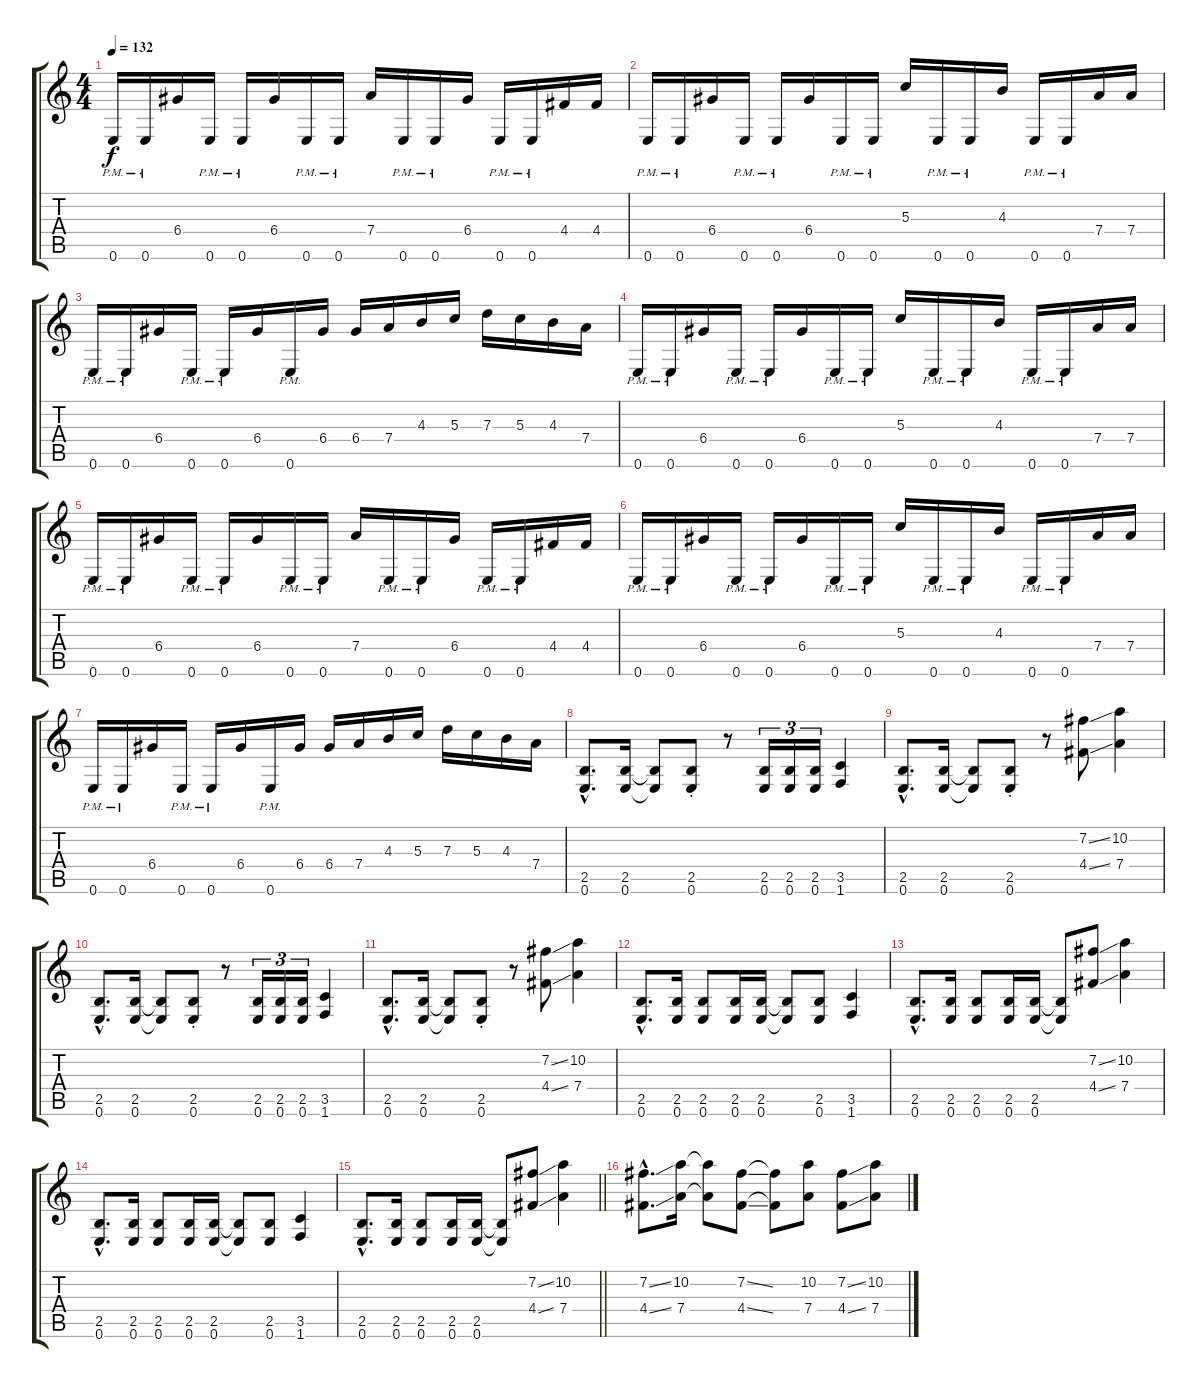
\track "" {instrument distortionguitar}
\staff {score tabs}
\tuning (E4 B3 G3 D3 A2 E2) {hide}
\ts (4 4)
\tempo 132
\clef g2
\ks c
0.6{pm}.16{dy f} 0.6{pm}.16 6.4.16 0.6{pm}.16 0.6{pm}.16 6.4.16 0.6{pm}.16 0.6{pm}.16 7.4.16 0.6{pm}.16 0.6{pm}.16 6.4.16 0.6{pm}.16 0.6{pm}.16 4.4.16 4.4.16 |
0.6{pm}.16 0.6{pm}.16 6.4.16 0.6{pm}.16 0.6{pm}.16 6.4.16 0.6{pm}.16 0.6{pm}.16 5.3.16 0.6{pm}.16 0.6{pm}.16 4.3.16 0.6{pm}.16 0.6{pm}.16 7.4.16 7.4.16 |
0.6{pm}.16 0.6{pm}.16 6.4.16 0.6{pm}.16 0.6{pm}.16 6.4.16 0.6{pm}.16 6.4.16 6.4.16 7.4.16 4.3.16 5.3.16 7.3.16 5.3.16 4.3.16 7.4.16 |
0.6{pm}.16 0.6{pm}.16 6.4.16 0.6{pm}.16 0.6{pm}.16 6.4.16 0.6{pm}.16 0.6{pm}.16 5.3.16 0.6{pm}.16 0.6{pm}.16 4.3.16 0.6{pm}.16 0.6{pm}.16 7.4.16 7.4.16 |
0.6{pm}.16 0.6{pm}.16 6.4.16 0.6{pm}.16 0.6{pm}.16 6.4.16 0.6{pm}.16 0.6{pm}.16 7.4.16 0.6{pm}.16 0.6{pm}.16 6.4.16 0.6{pm}.16 0.6{pm}.16 4.4.16 4.4.16 |
0.6{pm}.16 0.6{pm}.16 6.4.16 0.6{pm}.16 0.6{pm}.16 6.4.16 0.6{pm}.16 0.6{pm}.16 5.3.16 0.6{pm}.16 0.6{pm}.16 4.3.16 0.6{pm}.16 0.6{pm}.16 7.4.16 7.4.16 |
0.6{pm}.16 0.6{pm}.16 6.4.16 0.6{pm}.16 0.6{pm}.16 6.4.16 0.6{pm}.16 6.4.16 6.4.16 7.4.16 4.3.16 5.3.16 7.3.16 5.3.16 4.3.16 7.4.16 |
(2.5{hac} 0.6{hac}).8{d} (2.5 0.6).16 (2.5{t} 0.6{t}).8 (2.5{st} 0.6{st}).8 r.8 (2.5 0.6).16{tu (3 2)} (2.5 0.6).16{tu (3 2)} (2.5 0.6).16{tu (3 2)} (3.5 1.6).4 |
(2.5{hac} 0.6{hac}).8{d} (2.5 0.6).16 (2.5{t} 0.6{t}).8 (2.5{st} 0.6{st}).8 r.8 (7.2{ss} 4.4{ss}).8 (10.2 7.4).4 |
(2.5{hac} 0.6{hac}).8{d} (2.5 0.6).16 (2.5{t} 0.6{t}).8 (2.5{st} 0.6{st}).8 r.8 (2.5 0.6).16{tu (3 2)} (2.5 0.6).16{tu (3 2)} (2.5 0.6).16{tu (3 2)} (3.5 1.6).4 |
(2.5{hac} 0.6{hac}).8{d} (2.5 0.6).16 (2.5{t} 0.6{t}).8 (2.5{st} 0.6{st}).8 r.8 (7.2{ss} 4.4{ss}).8 (10.2 7.4).4 |
(2.5{hac} 0.6{hac}).8{d} (2.5 0.6).16 (2.5 0.6).8 (2.5 0.6).16 (2.5 0.6).16 (2.5{t} 0.6{t}).8 (2.5 0.6).8 (3.5 1.6).4 |
(2.5{hac} 0.6{hac}).8{d} (2.5 0.6).16 (2.5 0.6).8 (2.5 0.6).16 (2.5 0.6).16 (2.5{t} 0.6{t}).8 (7.2{ss} 4.4{ss}).8 (10.2 7.4).4 |
(2.5{hac} 0.6{hac}).8{d} (2.5 0.6).16 (2.5 0.6).8 (2.5 0.6).16 (2.5 0.6).16 (2.5{t} 0.6{t}).8 (2.5 0.6).8 (3.5 1.6).4 |
\barLineRight lightlight
(2.5{hac} 0.6{hac}).8{d} (2.5 0.6).16 (2.5 0.6).8 (2.5 0.6).16 (2.5 0.6).16 (2.5{t} 0.6{t}).8 (7.2{ss} 4.4{ss}).8 (10.2 7.4).4 |
(7.2{ss hac} 4.4{ss hac}).8{d} (10.2 7.4).16 (10.2{t} 7.4{t}).8 (7.2{ss} 4.4{ss}).8 (7.2{t} 4.4{t}).8 (10.2 7.4).8 (7.2{ss} 4.4{ss}).8 (10.2 7.4).8
